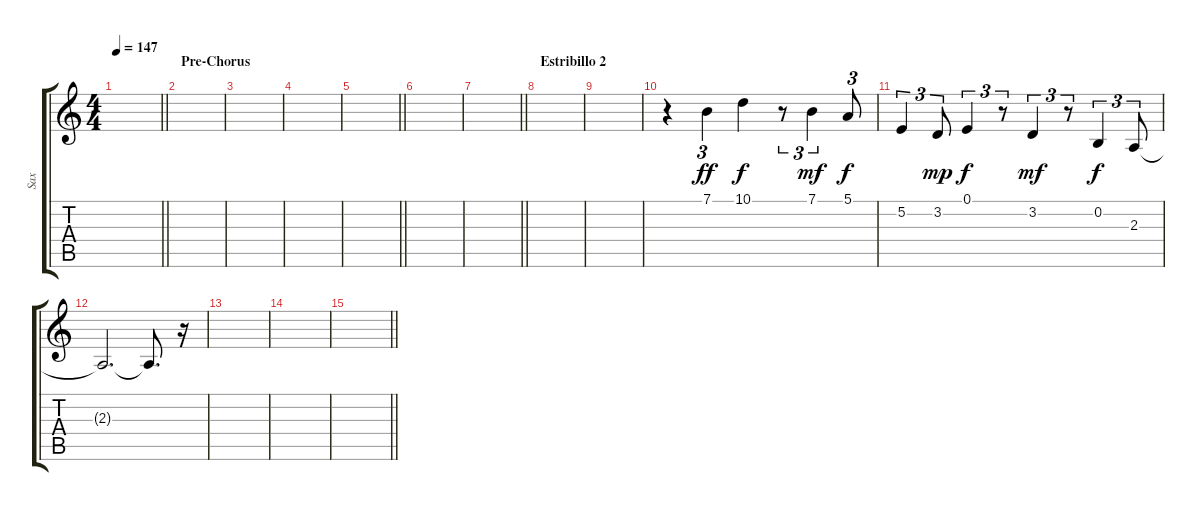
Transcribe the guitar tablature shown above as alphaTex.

\track ("Sax" "Sax") {instrument tenorsax}
\staff {score tabs}
\tuning (E4 B3 G3 D3 A2 E2) {hide}
\ts (4 4)
\tempo 147
\clef g2
\barLineRight lightlight
\ks c
|
\section ("" "Pre-Chorus")
|
|
|
\barLineRight lightlight
|
|
\barLineRight lightlight
|
\section ("" "Estribillo 2")
|
|
r.4 7.1.4{tu (3 2) dy ff} 10.1.4{dy f} r.8{tu (3 2)} 7.1.4{tu (3 2) dy mf} 5.1.8{tu (3 2) dy f} |
5.2.4{tu (3 2)} 3.2.8{tu (3 2) dy mp} 0.1.4{tu (3 2) dy f} r.8{tu (3 2)} 3.2.4{tu (3 2) dy mf} r.8{tu (3 2)} 0.2.4{tu (3 2) dy f} 2.3.8{tu (3 2)} |
2.3{t}.2{d} 2.3{t}.8{d} r.16 |
|
|
\barLineRight lightlight
